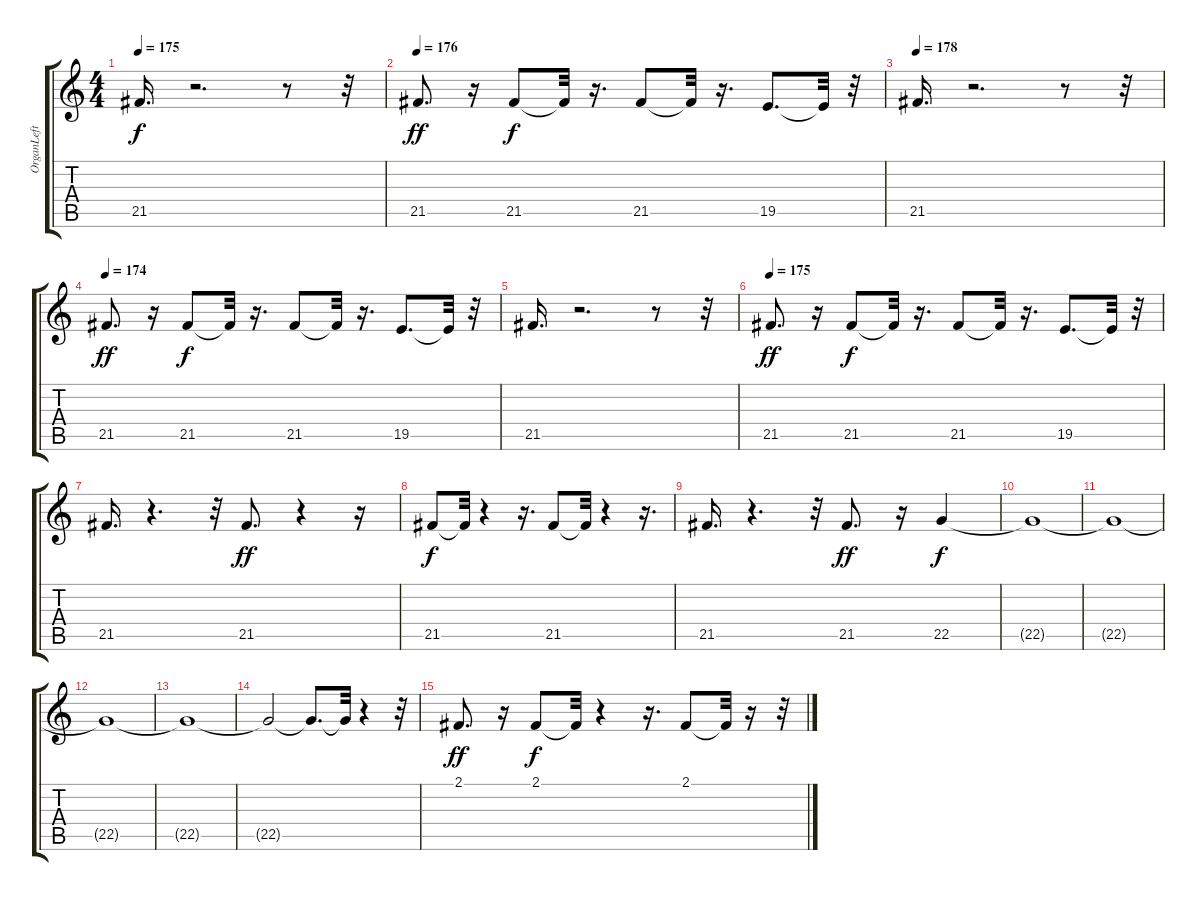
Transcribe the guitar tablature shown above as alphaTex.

\track ("OrganLeft" "OrganLeft") {instrument rockorgan}
\staff {score tabs}
\tuning (E4 B3 G3 D3 A2 E2) {hide}
\ts (4 4)
\tempo 175
\clef g2
\ks c
21.5.16{d dy f} r.2{d} r.8 r.32 |
\tempo 176
21.5.8{d dy ff} r.16 21.5.8{dy f} 21.5{t}.32 r.16{d} 21.5.8 21.5{t}.32 r.16{d} 19.5.8{d} 19.5{t}.32 r.32 |
\tempo 178
21.5.16{d} r.2{d} r.8 r.32 |
\tempo 174
21.5.8{d dy ff} r.16 21.5.8{dy f} 21.5{t}.32 r.16{d} 21.5.8 21.5{t}.32 r.16{d} 19.5.8{d} 19.5{t}.32 r.32 |
21.5.16{d} r.2{d} r.8 r.32 |
\tempo 175
21.5.8{d dy ff} r.16 21.5.8{dy f} 21.5{t}.32 r.16{d} 21.5.8 21.5{t}.32 r.16{d} 19.5.8{d} 19.5{t}.32 r.32 |
21.5.16{d} r.4{d} r.32 21.5.8{d dy ff} r.4 r.16 |
21.5.8{dy f} 21.5{t}.32 r.4 r.16{d} 21.5.8 21.5{t}.32 r.4 r.16{d} |
21.5.16{d} r.4{d} r.32 21.5.8{d dy ff} r.16 22.5.4{dy f} |
22.5{t}.1 |
22.5{t}.1 |
22.5{t}.1 |
22.5{t}.1 |
22.5{t}.2 22.5{t}.8{d} 22.5{t}.32 r.4 r.32 |
2.1.8{d dy ff} r.16 2.1.8{dy f} 2.1{t}.32 r.4 r.16{d} 2.1.8 2.1{t}.32 r.16 r.32
